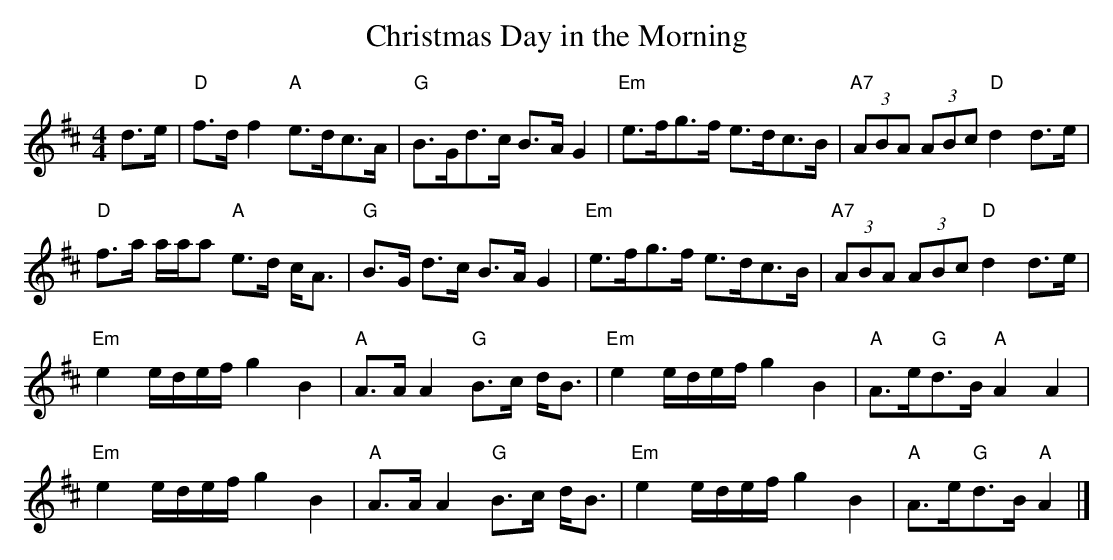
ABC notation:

X:1
T:Christmas Day in the Morning
M:4/4
L:1/8
K:D
d>e |\
"D"  f>d f2 "A"    e>dc>A  | "G"  B>Gd>c          B>A G2  |\
"Em" e>fg>f        e>dc>B  | "A7" (3ABA (3ABc "D" d2 d>e  |
"D"  f>a a/a/a "A" e>d c<A | "G"  B>G d>c         B>A G2  |\
"Em" e>fg>f        e>dc>B  | "A7" (3ABA (3ABc "D" d2 d>e  |
"Em" e2 e/d/e/f/   g2  B2  | "A"  A>A A2      "G" B>c d<B |\
"Em" e2 e/d/e/f/   g2  B2  | "A"  A>e"G"d>B   "A" A2  A2  |
"Em" e2 e/d/e/f/   g2  B2  | "A"  A>A A2      "G" B>c d<B |\
"Em" e2 e/d/e/f/   g2  B2  | "A"  A>e"G"d>B   "A" A2      |]
